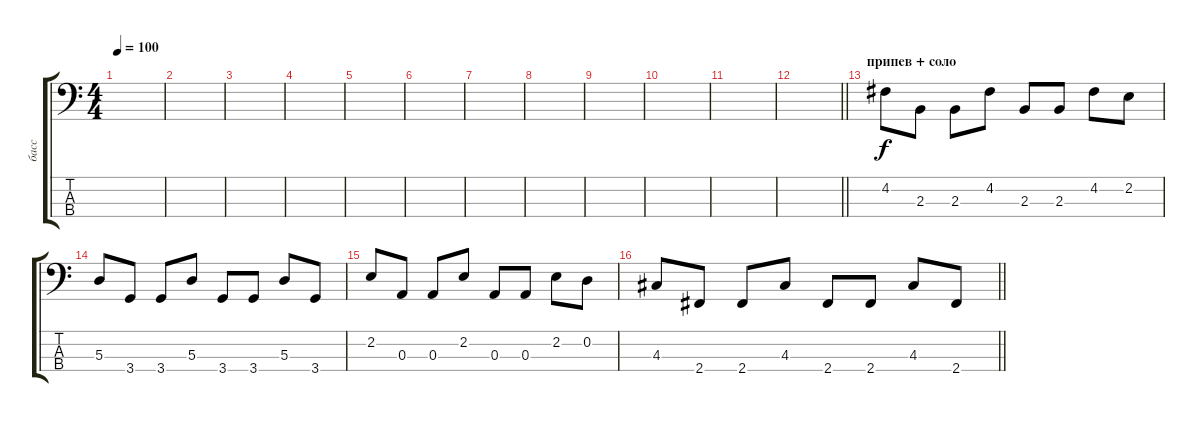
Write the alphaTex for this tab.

\track ("басс" "басс") {instrument electricbassfinger}
\staff {score tabs}
\tuning (G2 D2 A1 E1) {hide}
\ts (4 4)
\tempo 100
\clef f4
\ks c
|
|
|
|
|
|
|
|
|
|
|
\barLineRight lightlight
|
\section ("" "припев + соло")
4.2.8 2.3.8 2.3.8 4.2.8 2.3.8 2.3.8 4.2.8 2.2.8 |
5.3.8 3.4.8 3.4.8 5.3.8 3.4.8 3.4.8 5.3.8 3.4.8 |
2.2.8 0.3.8 0.3.8 2.2.8 0.3.8 0.3.8 2.2.8 0.2.8 |
\barLineRight lightlight
4.3.8 2.4.8 2.4.8 4.3.8 2.4.8 2.4.8 4.3.8 2.4.8
